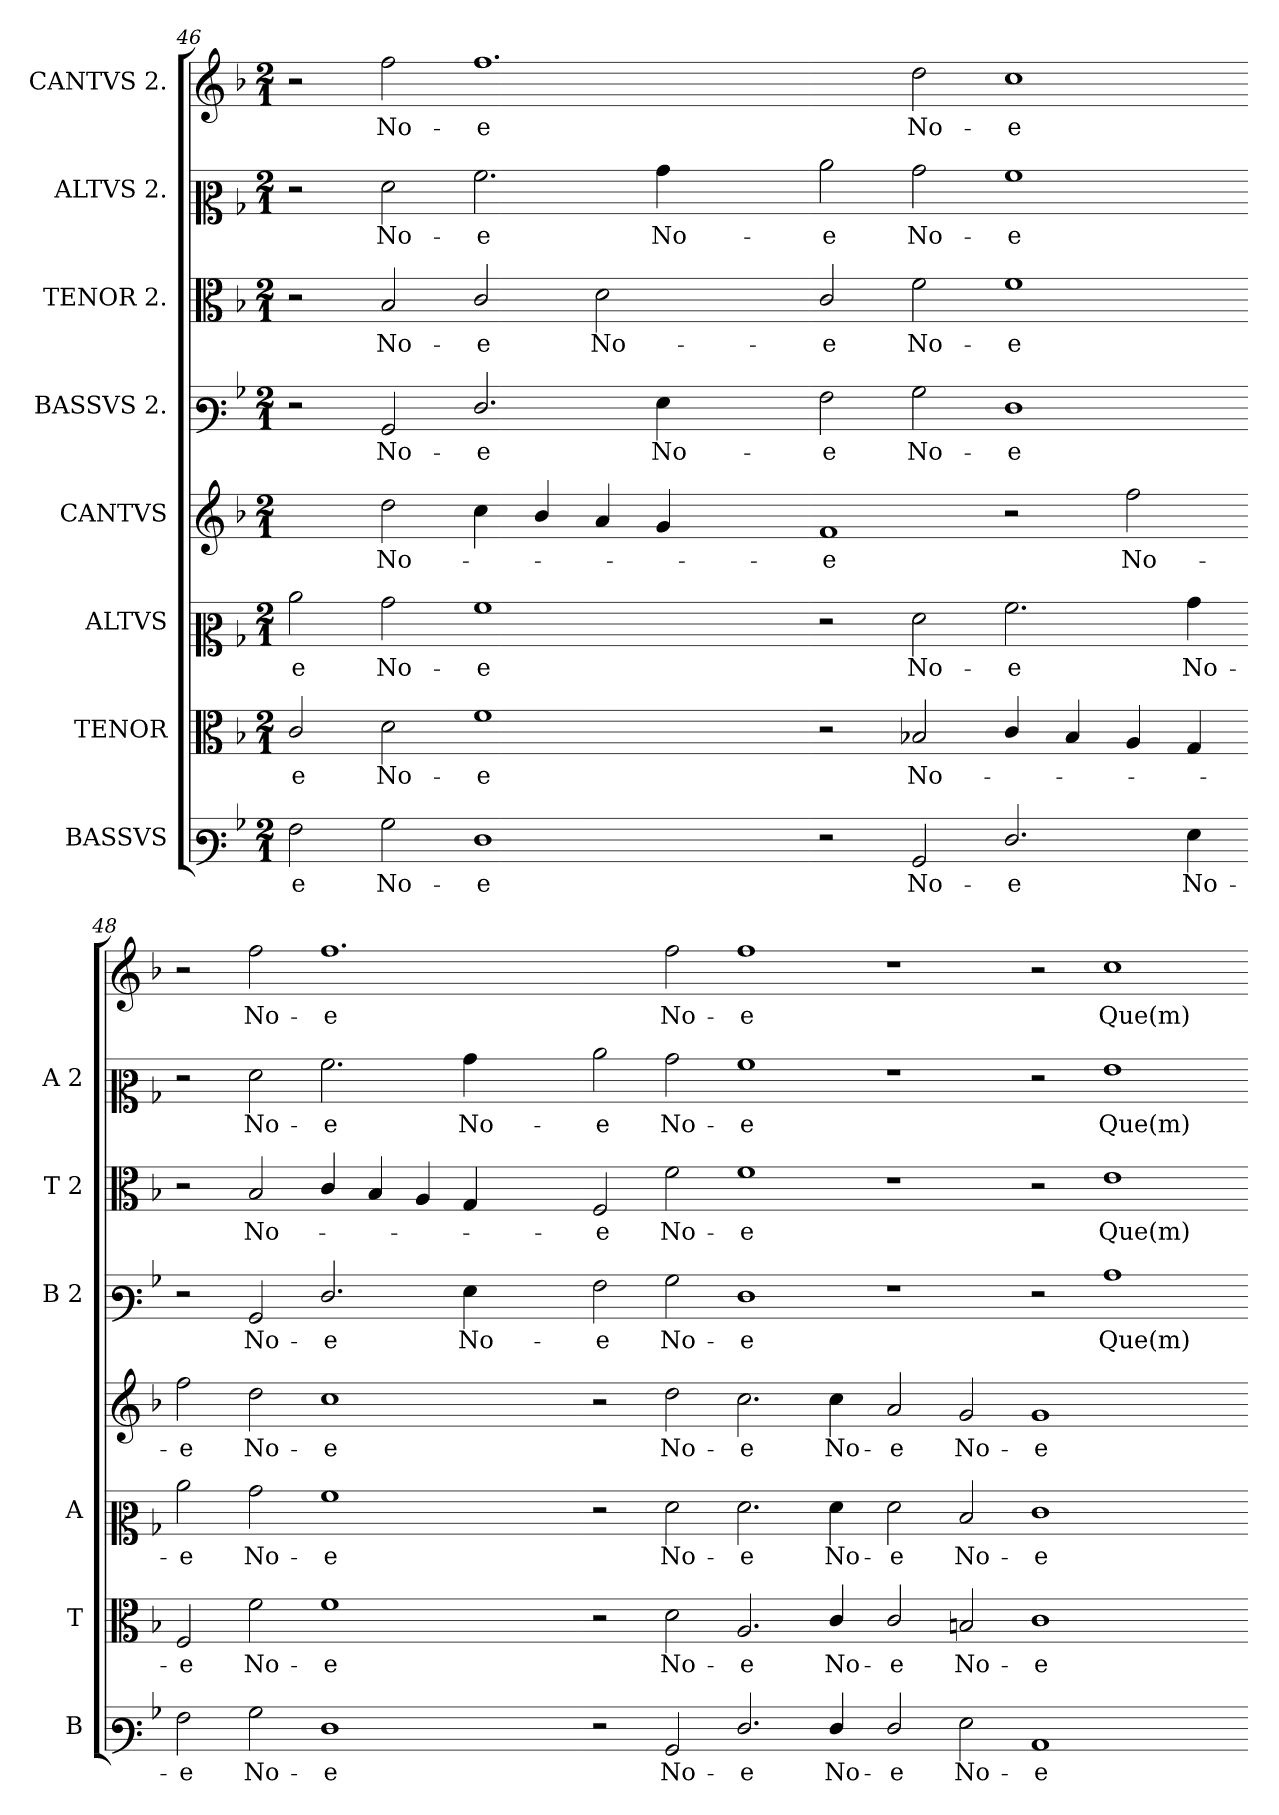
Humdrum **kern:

**kern	**text	**kern	**text	**kern	**text	**kern	**text	**kern	**text	**kern	**text	**kern	**text	**kern	**text
*part8	*part8	*part7	*part7	*part6	*part6	*part5	*part5	*part4	*part4	*part3	*part3	*part2	*part2	*part1	*part1
*staff8	*staff8	*staff7	*staff7	*staff6	*staff6	*staff5	*staff5	*staff4	*staff4	*staff3	*staff3	*staff2	*staff2	*staff1	*staff1
*I"BASSVS	*	*I"TENOR	*	*I"ALTVS	*	*I"CANTVS	*	*I"BASSVS 2.	*	*I"TENOR 2.	*	*I"ALTVS 2.	*	*I"CANTVS 2.	*
*I'B	*	*I'T	*	*I'A	*	*	*	*I'B 2	*	*I'T 2	*	*I'A 2	*	*	*
*clefF3	*	*clefC3	*	*clefC2	*	*clefG2	*	*clefF3	*	*clefC3	*	*clefC2	*	*clefG2	*
*k[b-]	*	*k[b-]	*	*k[b-]	*	*k[b-]	*	*k[b-]	*	*k[b-]	*	*k[b-]	*	*k[b-]	*
*F:ion	*	*F:ion	*	*F:ion	*	*F:ion	*	*F:ion	*	*F:ion	*	*F:ion	*	*F:ion	*
*M2/1	*	*M2/1	*	*M2/1	*	*M2/1	*	*M2/1	*	*M2/1	*	*M2/1	*	*M2/1	*
=46	=46	=46	=46	=46	=46	=46	=46	=46	=46	=46	=46	=46	=46	=46	=46
!	!LO:LY:i	!	!LO:LY:i	!	!LO:LY:i	!	!	!	!	!	!	!	!	!	!
2A\	-e	2c/	-e	2cc\	-e	2ryy	.	2r	.	2r	.	2r	.	2r	.
!	!	!	!	!	!	!	!LO:LY:i	!	!	!	!	!	!	!	!
2B-\	No-	2d\	No-	2b-\	No-	2dd\	No-	2BB-/	No-	2B-/	No-	2f\	No-	2ff\	No-
1F	-e	1f	-e	1a	-e	4cc\	.	2.F/	-e	2c/	-e	2.a\	-e	1.ff	-e
.	.	.	.	.	.	4b-/	.	.	.	.	.	.	.	.	.
!	!	!	!	!	!	!	!	!	!	!	!LO:LY:i	!	!	!	!
.	.	.	.	.	.	4a/	.	.	.	2d\	No-	.	.	.	.
!	!	!	!	!	!	!	!	!	!LO:LY:i	!	!	!	!LO:LY:i	!	!
.	.	.	.	.	.	4g/	.	4G\	No-	.	.	4b-\	No-	.	.
2ryy	.	2ryy	.	2ryy	.	2ryy	.	2ryy	.	2ryy	.	2ryy	.	.	.
=47-	=47-	=47-	=47-	=47-	=47-	=47-	=47-	=47-	=47-	=47-	=47-	=47-	=47-	=47-	=47-
!	!	!	!	!	!	!	!LO:LY:i	!	!LO:LY:i	!	!LO:LY:i	!	!LO:LY:i	!	!
2r	.	2r	.	2r	.	1f	-e	2A\	-e	2c/	-e	2cc\	-e	2ryy	.
!	!	!	!LO:LY:i	!	!LO:LY:i	!	!	!	!LO:LY:i	!	!	!	!LO:LY:i	!	!LO:LY:i
2BB-/	No-	2B-X/	No-	2f\	No-	.	.	2B-\	No-	2f\	No-	2b-\	No-	2dd\	No-
!	!	!	!	!	!LO:LY:i	!	!	!	!LO:LY:i	!	!	!	!LO:LY:i	!	!LO:LY:i
2.F/	-e	4c/	.	2.a\	-e	2r	.	1F	-e	1f	-e	1a	-e	1cc	-e
.	.	4B-/	.	.	.	.	.	.	.	.	.	.	.	.	.
.	.	4A/	.	.	.	2ff\	No-	.	.	.	.	.	.	.	.
!	!LO:LY:i	!	!	!	!	!	!	!	!	!	!	!	!	!	!
4G\	No-	4G/	.	4b-\	No-	.	.	.	.	.	.	.	.	.	.
=48-	=48-	=48-	=48-	=48-	=48-	=48-	=48-	=48-	=48-	=48-	=48-	=48-	=48-	=48-	=48-
!	!LO:LY:i	!	!LO:LY:i	!	!	!	!	!	!	!	!	!	!	!	!
2A\	-e	2F/	-e	2cc\	-e	2ff\	-e	2r	.	2r	.	2r	.	2r	.
!	!	!	!LO:LY:i	!	!LO:LY:i	!	!LO:LY:i	!	!	!	!LO:LY:i	!	!	!	!
2B-\	No-	2f\	No-	2b-\	No-	2dd\	No-	2BB-/	No-	2B-/	No-	2f\	No-	2ff\	No-
!	!	!	!LO:LY:i	!	!LO:LY:i	!	!LO:LY:i	!	!	!	!	!	!	!	!
1F	-e	1f	-e	1a	-e	1cc	-e	2.F/	-e	4c/	.	2.a\	-e	1.ff	-e
.	.	.	.	.	.	.	.	.	.	4B-/	.	.	.	.	.
.	.	.	.	.	.	.	.	.	.	4A/	.	.	.	.	.
!	!	!	!	!	!	!	!	!	!LO:LY:i	!	!	!	!LO:LY:i	!	!
.	.	.	.	.	.	.	.	4G\	No-	4G/	.	4b-\	No-	.	.
2ryy	.	2ryy	.	2ryy	.	2ryy	.	2ryy	.	2ryy	.	2ryy	.	.	.
=49-	=49-	=49-	=49-	=49-	=49-	=49-	=49-	=49-	=49-	=49-	=49-	=49-	=49-	=49-	=49-
!	!	!	!	!	!	!	!	!	!LO:LY:i	!	!LO:LY:i	!	!LO:LY:i	!	!
2r	.	2r	.	2r	.	2r	.	2A\	-e	2F/	-e	2cc\	-e	2ryy	.
!	!	!	!	!	!	!	!	!	!LO:LY:i	!	!	!	!LO:LY:i	!	!LO:LY:i
2BB-/	No-	2d\	No-	2f\	No-	2dd\	No-	2B-\	No-	2f\	No-	2b-\	No-	2ff\	No-
!	!	!	!	!	!	!	!	!	!LO:LY:i	!	!	!	!LO:LY:i	!	!LO:LY:i
2.F/	-e	2.A/	-e	2.f\	-e	2.cc\	-e	1F	-e	1f	-e	1a	-e	1ff	-e
!	!LO:LY:i	!	!LO:LY:i	!	!LO:LY:i	!	!LO:LY:i	!	!	!	!	!	!	!	!
4F/	No-	4c/	No-	4f\	No-	4cc\	No-	.	.	.	.	.	.	.	.
=50-	=50-	=50-	=50-	=50-	=50-	=50-	=50-	=50-	=50-	=50-	=50-	=50-	=50-	=50-	=50-
!	!LO:LY:i	!	!LO:LY:i	!	!LO:LY:i	!	!LO:LY:i	!	!	!	!	!	!	!	!
2F/	-e	2c/	-e	2f\	-e	2a/	-e	1r	.	1r	.	1r	.	1r	.
!	!LO:LY:i	!	!	!	!LO:LY:i	!	!	!	!	!	!	!	!	!	!
2G\	No-	2Bn/	No-	2d/	No-	2g/	No-	.	.	.	.	.	.	.	.
!	!LO:LY:i	!	!	!	!LO:LY:i	!	!	!	!	!	!	!	!	!	!
1C	-e	1c	-e	1e	-e	1g	-e	2r	.	2r	.	2r	.	2r	.
.	.	.	.	.	.	.	.	1c\	Que(m)	1e\	Que(m)	1g\	Que(m)	1cc\	Que(m)
2ryy	.	2ryy	.	2ryy	.	2ryy	.	.	.	.	.	.	.	.	.
=-	=-	=-	=-	=-	=-	=-	=-	=-	=-	=-	=-	=-	=-	=-	=-
*-	*-	*-	*-	*-	*-	*-	*-	*-	*-	*-	*-	*-	*-	*-	*-
